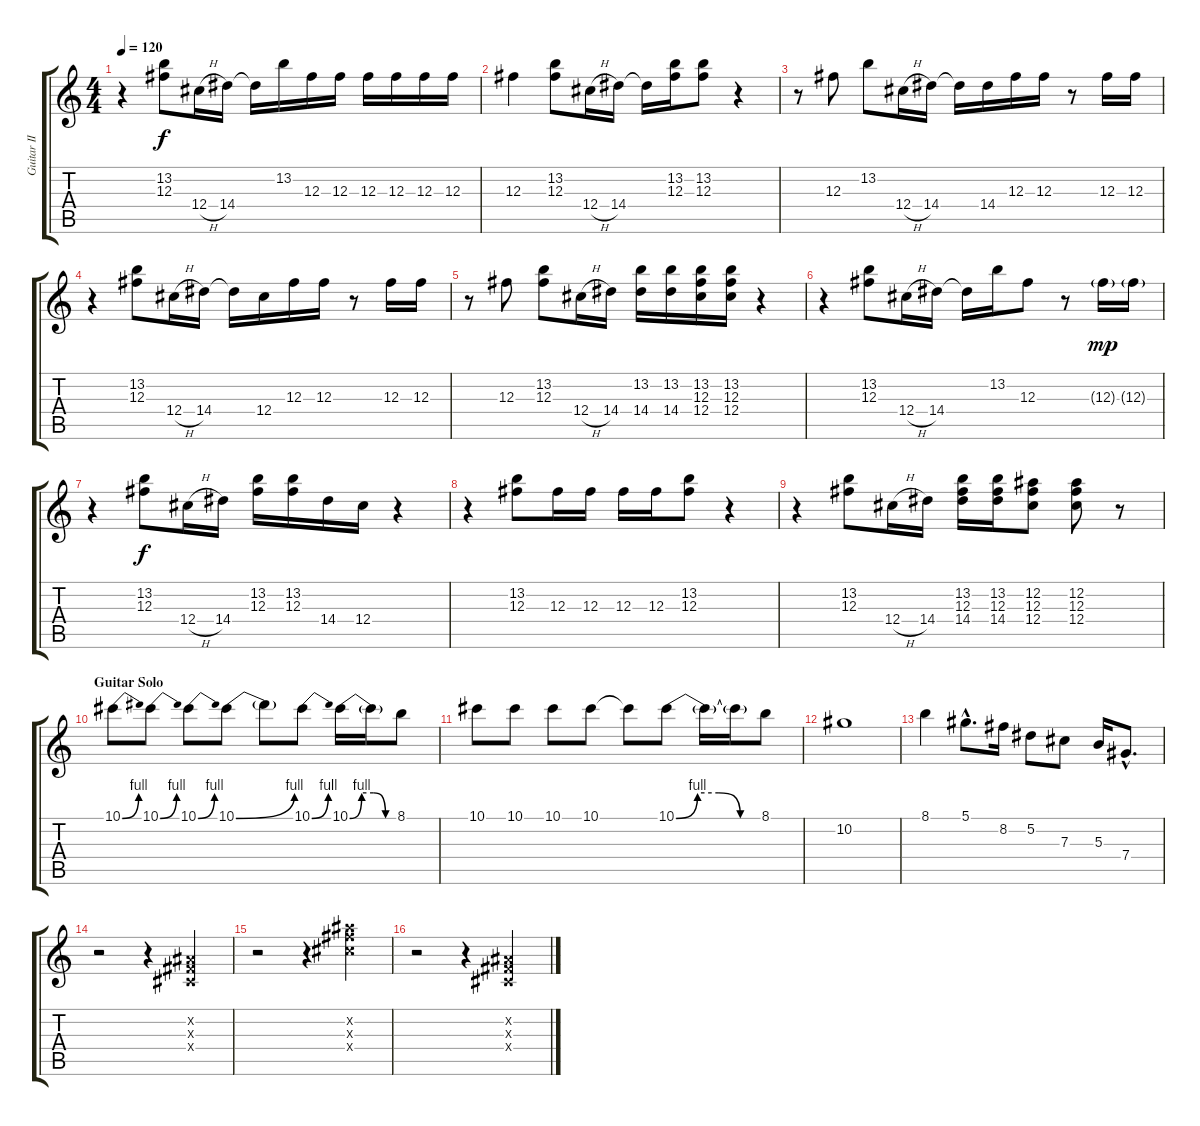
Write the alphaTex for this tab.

\track ("Guitar II" "Guitar II") {instrument overdrivenguitar}
\staff {score tabs}
\tuning (Eb4 Bb3 Gb3 Db3 Ab2 Eb2) {hide}
\ts (4 4)
\tempo 120
\clef g2
\ks c
r.4{dy f} (13.2 12.3).8 12.4{h}.16 14.4.16 14.4{t}.16 13.2.16 12.3.16 12.3.16 12.3.16 12.3.16 12.3.16 12.3.16 |
12.3.4 (13.2 12.3).8 12.4{h}.16 14.4.16 14.4{t}.16 (13.2 12.3).16 (13.2 12.3).8 r.4 |
r.8 12.3.8 13.2.8 12.4{h}.16 14.4.16 14.4{t}.16 14.4.16 12.3.16 12.3.16 r.8 12.3.16 12.3.16 |
r.4 (13.2 12.3).8 12.4{h}.16 14.4.16 14.4{t}.16 12.4.16 12.3.16 12.3.16 r.8 12.3.16 12.3.16 |
r.8 12.3.8 (13.2 12.3).8 12.4{h}.16 14.4.16 (13.2 14.4).16 (13.2 14.4).16 (13.2 12.3 12.4).16 (13.2 12.3 12.4).16 r.4 |
r.4 (13.2 12.3).8 12.4{h}.16 14.4.16 14.4{t}.16 13.2.16 12.3.8 r.8 12.3{g}.16{dy mp} 12.3{g}.16 |
r.4 (13.2 12.3).8{dy f} 12.4{h}.16 14.4.16 (13.2 12.3).16 (13.2 12.3).16 14.4.16 12.4.16 r.4 |
r.4 (13.2 12.3).8 12.3.16 12.3.16 12.3.16 12.3.16 (13.2 12.3).8 r.4 |
r.4 (13.2 12.3).8 12.4{h}.16 14.4.16 (13.2 12.3 14.4).16 (13.2 12.3 14.4).16 (12.2 12.3 12.4).8 (12.2 12.3 12.4).8 r.8 |
\section ("" "Guitar Solo")
10.1{be (bend 0 0 60 4)}.8 10.1{be (bend 0 0 60 4)}.8 10.1{be (bend 0 0 60 4)}.8 10.1{be (bend 0 0 60 4)}.8 10.1{t}.8 10.1{be (bend 0 0 60 4)}.8 10.1{be (custom 0 0 15 4 30 4 45 0 60 0)}.16 10.1{t}.16 8.1.8 |
10.1.8 10.1.8 10.1.8 10.1.8 10.1{t}.8 10.1{be (custom 0 0 15 4 30 4 45 0 60 0)}.8 10.1{t}.16 10.1{t}.16 8.1.8 |
10.2.1 |
8.1.4 5.1{hac}.8{d} 8.2.16 5.2.8 7.3.8 5.3.16 7.4{hac}.8{d} |
r.2 r.4 (0.2{x} 0.3{x} 0.4{x}).4 |
r.2 r.4 (12.2{x} 12.3{x} 12.4{x}).4 |
r.2 r.4 (0.2{x} 0.3{x} 0.4{x}).4
